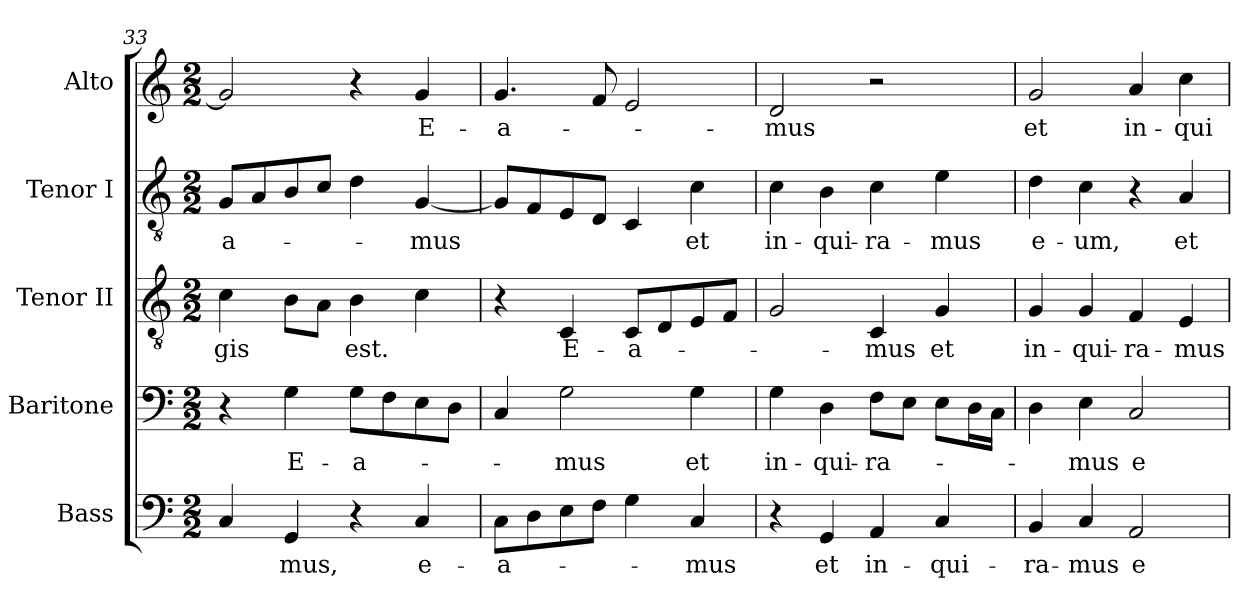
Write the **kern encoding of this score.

**kern	**text	**kern	**text	**kern	**text	**kern	**text	**kern	**text
*part5	*part5	*part4	*part4	*part3	*part3	*part2	*part2	*part1	*part1
*staff5	*staff5	*staff4	*staff4	*staff3	*staff3	*staff2	*staff2	*staff1	*staff1
*I"Bass	*	*I"Baritone	*	*I"Tenor II	*	*I"Tenor I	*	*I"Alto	*
*	*	*I'B.	*	*I'T. II	*	*I'T.	*	*I'A.	*
*clefF4	*	*clefF4	*	*clefGv2	*	*clefGv2	*	*clefG2	*
*	*	*	*	*ITrd7c12	*	*ITrd7c12	*	*	*
*k[]	*	*k[]	*	*k[]	*	*k[]	*	*k[]	*
*C:	*	*C:	*	*C:	*	*C:	*	*C:	*
*M2/2	*	*M2/2	*	*M2/2	*	*M2/2	*	*M2/2	*
=33	=33	=33	=33	=33	=33	=33	=33	=33	=33
!	!	!	!	!	!LO:LY:b:color=#000000	!	!	!	!
!	!	!	!	!	!	!	!LO:LY:b:color=#000000	!	!
4Ci/	.	4r	.	4Ci\	-gis	8GGi/L	-a-	2gi/]	.
.	.	.	.	.	.	8AAi/	.	.	.
!	!LO:LY:b:color=#000000	!	!	!	!	!	!	!	!
!	!	!	!LO:LY:b:color=#000000	!	!	!	!	!	!
4GGi/	-mus,	4Gi\	E-	8BBi\L	.	8BBi/	.	.	.
.	.	.	.	8AAi\J	.	8Ci/J	.	.	.
!	!	!	!LO:LY:b:color=#000000	!	!	!	!	!	!
!	!	!	!	!	!LO:LY:b:color=#000000	!	!	!	!
4r	.	8Gi\L	-a-	4BBi\	est.	4Di\	.	4r	.
.	.	8Fi\	.	.	.	.	.	.	.
!	!LO:LY:b:color=#000000	!	!	!	!	!	!	!	!
!	!	!	!	!	!	!	!LO:LY:b:color=#000000	!	!
!	!	!	!	!	!	!	!	!	!LO:LY:b:color=#000000
4Ci/	e-	8Ei\	.	4Ci\	.	[<4GGi/	-mus	4gi/	E-
.	.	8Di\J	.	.	.	.	.	.	.
=34	=34	=34	=34	=34	=34	=34	=34	=34	=34
!	!LO:LY:b:color=#000000	!	!	!	!	!	!	!	!
!	!	!	!	!	!	!	!	!	!LO:LY:b:color=#000000
8Ci\L	-a-	4Ci/	.	4r	.	8GGi/L]	.	4.gi/	-a-
8Di\	.	.	.	.	.	8FFi/	.	.	.
!	!	!	!LO:LY:b:color=#000000	!	!	!	!	!	!
!	!	!	!	!	!LO:LY:b:color=#000000	!	!	!	!
8Ei\	.	2Gi\	-mus	4CCi/	E-	8EEi/	.	.	.
8Fi\J	.	.	.	.	.	8DDi/J	.	8fi/	.
!	!	!	!	!	!LO:LY:b:color=#000000	!	!	!	!
4Gi\	.	.	.	8CCi/L	-a-	4CCi/	.	2ei/	.
.	.	.	.	8DDi/	.	.	.	.	.
!	!LO:LY:b:color=#000000	!	!	!	!	!	!	!	!
!	!	!	!LO:LY:b:color=#000000	!	!	!	!	!	!
!	!	!	!	!	!	!	!LO:LY:b:color=#000000	!	!
4Ci/	-mus	4Gi\	et	8EEi/	.	4Ci\	et	.	.
.	.	.	.	8FFi/J	.	.	.	.	.
!!LO:PB:g=z
=35	=35	=35	=35	=35	=35	=35	=35	=35	=35
!	!	!	!LO:LY:b:color=#000000	!	!	!	!	!	!
!	!	!	!	!	!	!	!LO:LY:b:color=#000000	!	!
!	!	!	!	!	!	!	!	!	!LO:LY:b:color=#000000
4r	.	4Gi\	in-	2GGi/	.	4Ci\	in-	2di/	-mus
!	!LO:LY:b:color=#000000	!	!	!	!	!	!	!	!
!	!	!	!LO:LY:b:color=#000000	!	!	!	!	!	!
!	!	!	!	!	!	!	!LO:LY:b:color=#000000	!	!
4GGi/	et	4Di\	-qui-	.	.	4BBi\	-qui-	.	.
!	!LO:LY:b:color=#000000	!	!	!	!	!	!	!	!
!	!	!	!LO:LY:b:color=#000000	!	!	!	!	!	!
!	!	!	!	!	!LO:LY:b:color=#000000	!	!	!	!
!	!	!	!	!	!	!	!LO:LY:b:color=#000000	!	!
4AAi/	in-	8Fi\L	-ra-	4CCi/	-mus	4Ci\	-ra-	2r	.
.	.	8Ei\J	.	.	.	.	.	.	.
!	!LO:LY:b:color=#000000	!	!	!	!	!	!	!	!
!	!	!	!	!	!LO:LY:b:color=#000000	!	!	!	!
!	!	!	!	!	!	!	!LO:LY:b:color=#000000	!	!
4Ci/	-qui-	8Ei\L	.	4GGi/	et	4Ei\	-mus	.	.
.	.	16Di\L	.	.	.	.	.	.	.
.	.	16Ci\JJ	.	.	.	.	.	.	.
=36	=36	=36	=36	=36	=36	=36	=36	=36	=36
!	!LO:LY:b:color=#000000	!	!	!	!	!	!	!	!
!	!	!	!	!	!LO:LY:b:color=#000000	!	!	!	!
!	!	!	!	!	!	!	!LO:LY:b:color=#000000	!	!
!	!	!	!	!	!	!	!	!	!LO:LY:b:color=#000000
4BBi/	-ra-	4Di\	.	4GGi/	in-	4Di\	e-	2gi/	et
!	!LO:LY:b:color=#000000	!	!	!	!	!	!	!	!
!	!	!	!LO:LY:b:color=#000000	!	!	!	!	!	!
!	!	!	!	!	!LO:LY:b:color=#000000	!	!	!	!
!	!	!	!	!	!	!	!LO:LY:b:color=#000000	!	!
4Ci/	-mus	4Ei\	-mus	4GGi/	-qui-	4Ci\	-um,	.	.
!	!LO:LY:b:color=#000000	!	!	!	!	!	!	!	!
!	!	!	!LO:LY:b:color=#000000	!	!	!	!	!	!
!	!	!	!	!	!LO:LY:b:color=#000000	!	!	!	!
!	!	!	!	!	!	!	!	!	!LO:LY:b:color=#000000
2AAi/	e-	2Ci/	e-	4FFi/	-ra-	4r	.	4ai/	in-
!	!	!	!	!	!LO:LY:b:color=#000000	!	!	!	!
!	!	!	!	!	!	!	!LO:LY:b:color=#000000	!	!
!	!	!	!	!	!	!	!	!	!LO:LY:b:color=#000000
.	.	.	.	4EEi/	-mus	4AAi/	et	4cci\	-qui-
=	=	=	=	=	=	=	=	=	=
*-	*-	*-	*-	*-	*-	*-	*-	*-	*-
